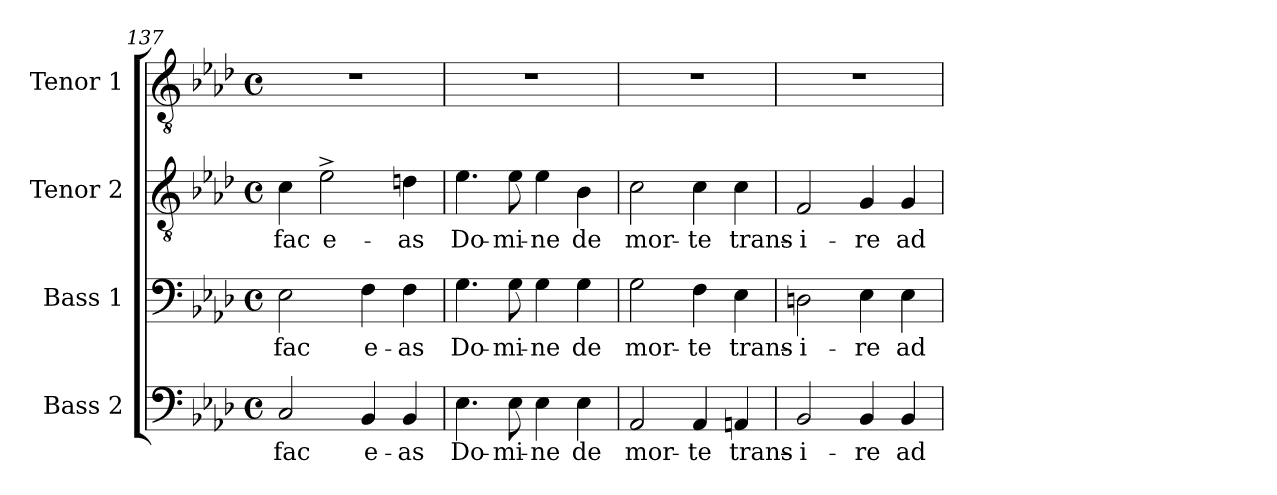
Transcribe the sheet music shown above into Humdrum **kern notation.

**kern	**text	**kern	**text	**kern	**text	**kern
*part4	*part4	*part3	*part3	*part2	*part2	*part1
*staff4	*staff4	*staff3	*staff3	*staff2	*staff2	*staff1
*I"Bass 2	*	*I"Bass 1	*	*I"Tenor 2	*	*I"Tenor 1
*I'B. 2	*	*I'B. 1	*	*I'T. 2	*	*I'T. 1
*clefF4	*	*clefF4	*	*clefGv2	*	*clefGv2
*k[b-e-a-d-]	*	*k[b-e-a-d-]	*	*k[b-e-a-d-]	*	*k[b-e-a-d-]
*A-:	*	*A-:	*	*A-:	*	*A-:
*M4/4	*	*M4/4	*	*M4/4	*	*M4/4
*met(c)	*	*met(c)	*	*met(c)	*	*met(c)
=137	=137	=137	=137	=137	=137	=137
!	!LO:LY:b	!	!LO:LY:b	!	!LO:LY:b	!
2C/	fac	2E-\	fac	4c\	fac	1r
!	!	!	!	!	!LO:LY:b	!
.	.	.	.	2e-^>\	e-	.
!	!LO:LY:b	!	!LO:LY:b	!	!	!
4BB-/	e-	4F\	e-	.	.	.
!	!LO:LY:b	!	!LO:LY:b	!	!LO:LY:b	!
4BB-/	-as	4F\	-as	4dn\	-as	.
=138	=138	=138	=138	=138	=138	=138
!	!LO:LY:b	!	!LO:LY:b	!	!LO:LY:b	!
4.E-\	Do-	4.G\	Do-	4.e-\	Do-	1r
!	!LO:LY:b	!	!LO:LY:b	!	!LO:LY:b	!
8E-\	-mi-	8G\	-mi-	8e-\	-mi-	.
!	!LO:LY:b	!	!LO:LY:b	!	!LO:LY:b	!
4E-\	-ne	4G\	-ne	4e-\	-ne	.
!	!LO:LY:b	!	!LO:LY:b	!	!LO:LY:b	!
4E-\	de	4G\	de	4B-\	de	.
!!LO:PB:g=z
=139	=139	=139	=139	=139	=139	=139
!	!LO:LY:b	!	!LO:LY:b	!	!LO:LY:b	!
2AA-/	mor-	2G\	mor-	2c\	mor-	1r
!	!LO:LY:b	!	!LO:LY:b	!	!LO:LY:b	!
4AA-/	-te	4F\	-te	4c\	-te	.
!	!LO:LY:b	!	!LO:LY:b	!	!LO:LY:b	!
4AAn/	trans-	4E-\	trans-	4c\	trans-	.
=140	=140	=140	=140	=140	=140	=140
!	!LO:LY:b	!	!LO:LY:b	!	!LO:LY:b	!
2BB-/	-i-	2Dn\	-i-	2F/	-i-	1r
!	!LO:LY:b	!	!LO:LY:b	!	!LO:LY:b	!
4BB-/	-re	4E-\	-re	4G/	-re	.
!	!LO:LY:b	!	!LO:LY:b	!	!LO:LY:b	!
4BB-/	ad	4E-\	ad	4G/	ad	.
=	=	=	=	=	=	=
*-	*-	*-	*-	*-	*-	*-
